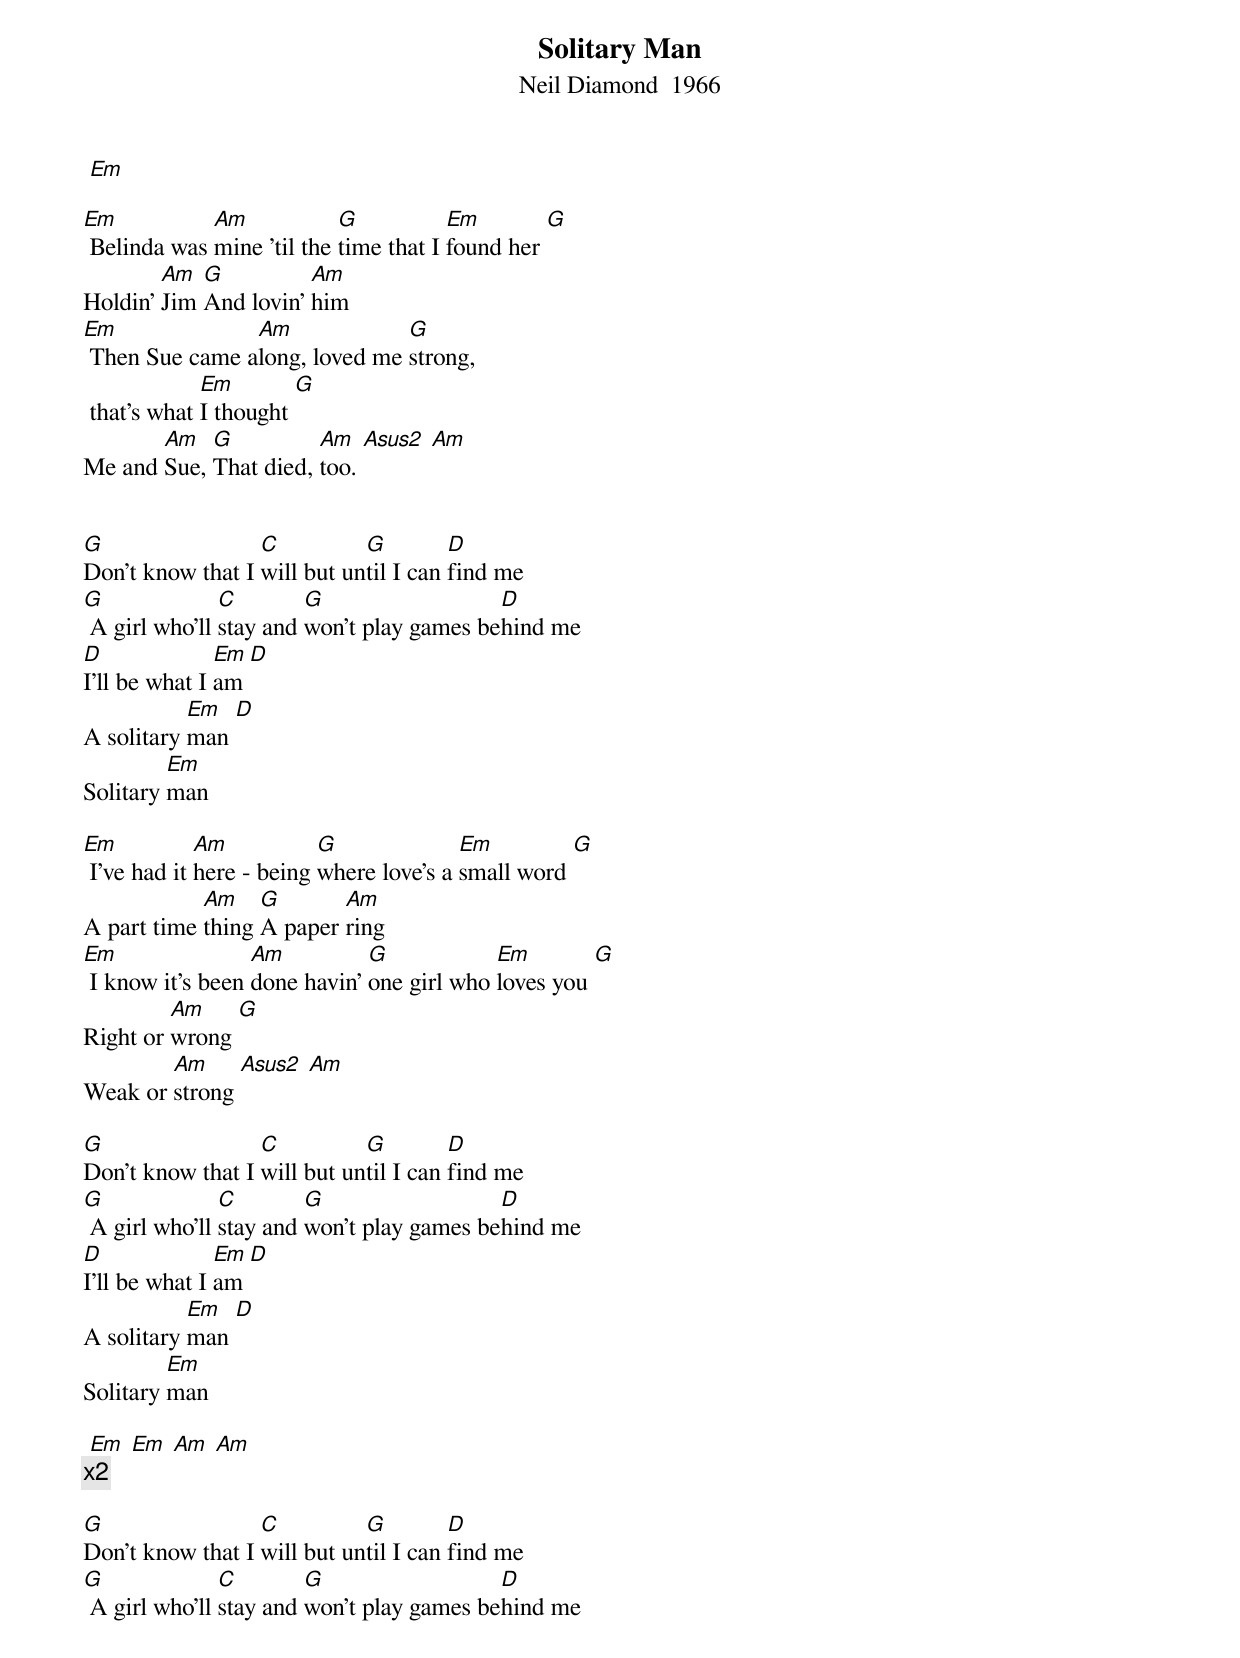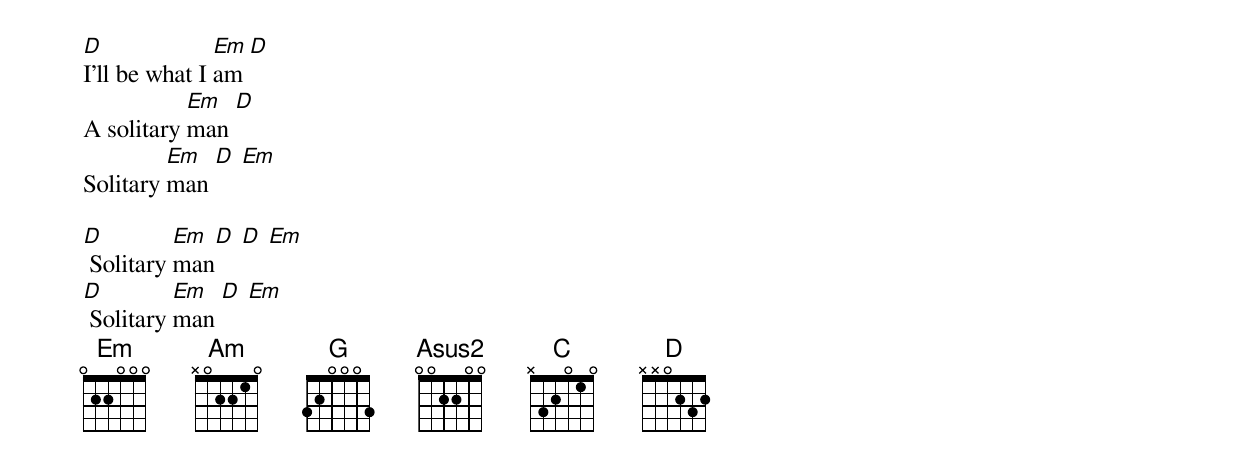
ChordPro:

{title: Solitary Man}
{subtitle: Neil Diamond  1966}

 [Em]

[Em] Belinda was [Am]mine 'til the [G]time that I [Em]found her [G]
Holdin' [Am]Jim [G]And lovin' [Am]him
[Em] Then Sue came a[Am]long, loved me [G]strong,
 that's what [Em]I thought [G]
Me and [Am]Sue, [G]That died, [Am]too. [Asus2] [Am]


[G]Don't know that I [C]will but un[G]til I can [D]find me
[G] A girl who'll [C]stay and [G]won't play games be[D]hind me
[D]I'll be what I [Em]am [D]
A solitary [Em]man [D]
Solitary [Em]man

[Em] I've had it [Am]here - being [G]where love's a [Em]small word [G]
A part time [Am]thing [G]A paper [Am]ring
[Em] I know it's been [Am]done havin' [G]one girl who [Em]loves you [G]
Right or [Am]wrong [G]
Weak or [Am]strong [Asus2] [Am]

[G]Don't know that I [C]will but un[G]til I can [D]find me
[G] A girl who'll [C]stay and [G]won't play games be[D]hind me
[D]I'll be what I [Em]am [D]
A solitary [Em]man [D]
Solitary [Em]man

 [Em] [Em] [Am] [Am]
 {c:x2}

[G]Don't know that I [C]will but un[G]til I can [D]find me
[G] A girl who'll [C]stay and [G]won't play games be[D]hind me
[D]I'll be what I [Em]am [D]
A solitary [Em]man [D]
Solitary [Em]man [D] [Em]

[D] Solitary [Em]man[D] [D] [Em]
[D] Solitary [Em]man [D] [Em]
